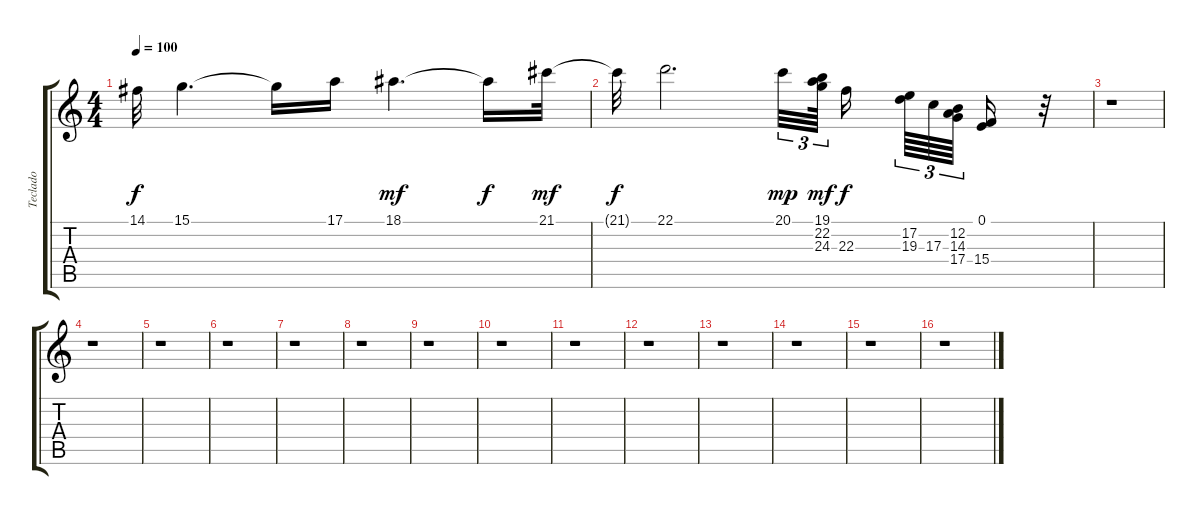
\track ("Teclado" "Teclado") {solo instrument drawbarorgan}
\staff {score tabs}
\tuning (E4 B3 G3 D3 A2 E2) {hide}
\ts (4 4)
\tempo 100
\clef g2
\ks c
14.1{t}.32{dy f} 15.1.4{d} 15.1{t}.16 17.1.16 18.1.4{d dy mf} 18.1{t}.16{dy f} 21.1.32{dy mf} |
21.1{t}.32{dy f} 22.1.2{d} 20.1.32{tu (3 2) dy mp} (19.1 22.2 24.3).64{tu (3 2) dy mf beam splitsecondary} 22.3.16{dy f beam splitsecondary} (17.2 19.3).64{tu (3 2)} 17.3.64{tu (3 2)} (12.2 14.3 17.4).64{tu (3 2) beam splitsecondary} (0.1 15.4).16 r.32 |
r.1 |
r.1 |
r.1 |
r.1 |
r.1 |
r.1 |
r.1 |
r.1 |
r.1 |
r.1 |
r.1 |
r.1 |
r.1 |
r.1
